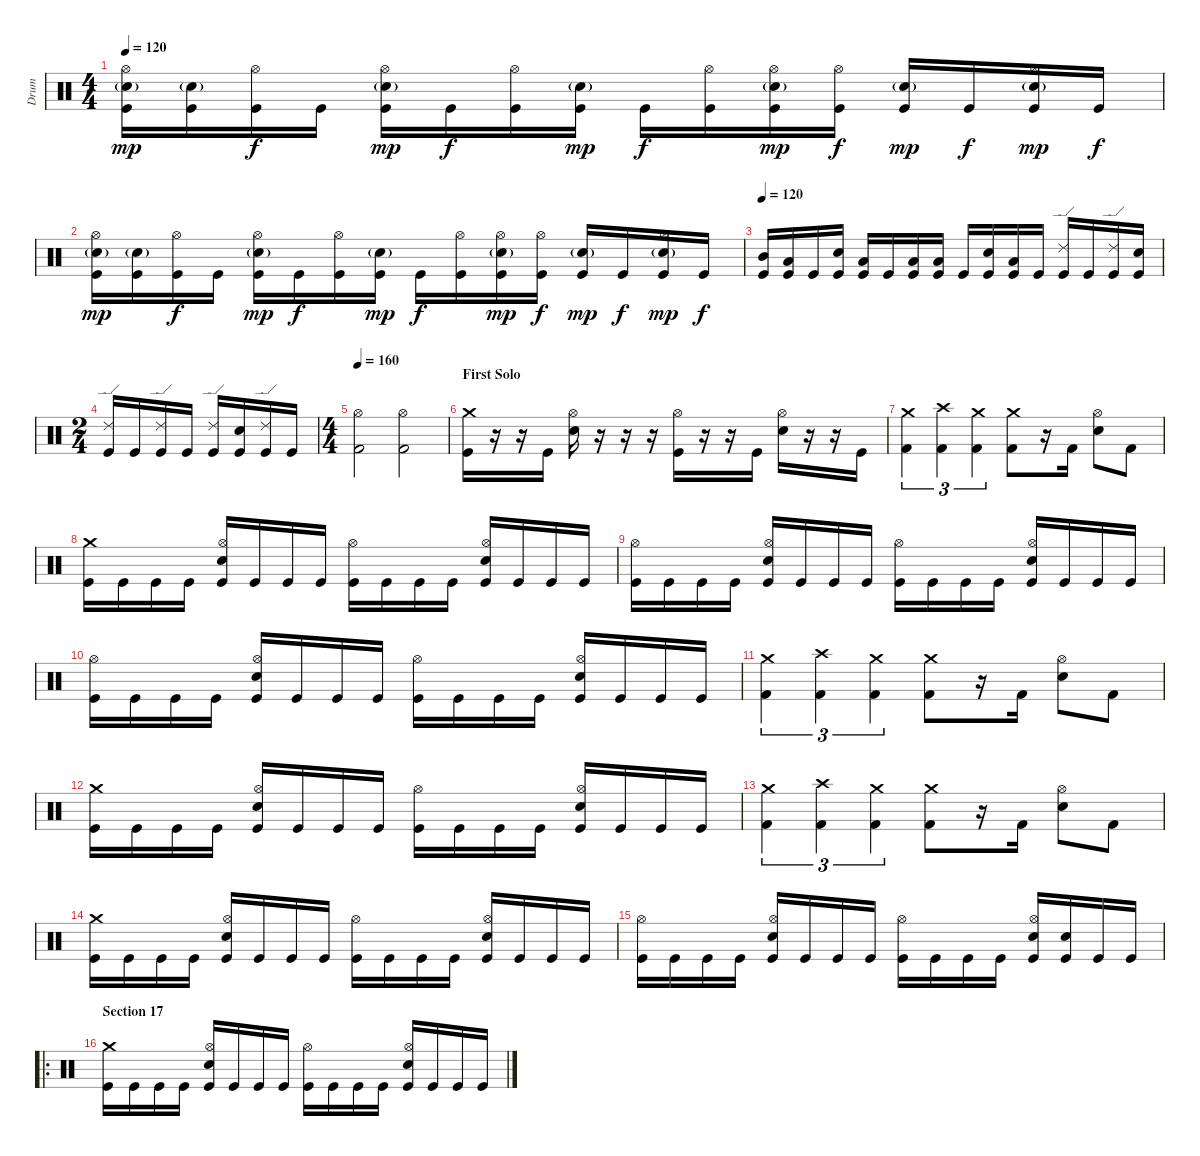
\track ("Drum" "Drum") {instrument percussion}
\staff {score}
\articulation defaults
\ts (4 4)
\tempo 120
\clef neutral
\ks c
("Snare (hit) 2"{g} "Hi-Hat (open)" "Kick (hit)").16{dy mp} ("Snare (hit) 2"{g} "Kick (hit)").16 ("Hi-Hat (open)" "Kick (hit)").16{dy f} "Kick (hit)".16 ("Snare (hit) 2"{g} "Hi-Hat (open)" "Kick (hit)").16{dy mp} "Kick (hit)".16{dy f} ("Hi-Hat (open)" "Kick (hit)").16 ("Snare (hit) 2"{g} "Kick (hit)").16{dy mp} "Kick (hit)".16{dy f} ("Hi-Hat (open)" "Kick (hit)").16 ("Snare (hit) 2"{g} "Hi-Hat (open)" "Kick (hit)").16{dy mp} ("Hi-Hat (open)" "Kick (hit)").16{dy f} ("Snare (hit) 2"{g} "Kick (hit)").16{dy mp} "Kick (hit)".16{dy f} ("Snare (hit) 2"{g} "Hi-Hat (open)" "Kick (hit)").16{dy mp} "Kick (hit)".16{dy f} |
("Snare (hit) 2"{g} "Hi-Hat (open)" "Kick (hit)").16{dy mp} ("Snare (hit) 2"{g} "Kick (hit)").16 ("Hi-Hat (open)" "Kick (hit)").16{dy f} "Kick (hit)".16 ("Snare (hit) 2"{g} "Hi-Hat (open)" "Kick (hit)").16{dy mp} "Kick (hit)".16{dy f} ("Hi-Hat (open)" "Kick (hit)").16 ("Snare (hit) 2"{g} "Kick (hit)").16{dy mp} "Kick (hit)".16{dy f} ("Hi-Hat (open)" "Kick (hit)").16 ("Snare (hit) 2"{g} "Hi-Hat (open)" "Kick (hit)").16{dy mp} ("Hi-Hat (open)" "Kick (hit)").16{dy f} ("Snare (hit) 2"{g} "Kick (hit)").16{dy mp} "Kick (hit)".16{dy f} ("Snare (hit) 2"{g} "Hi-Hat (open)" "Kick (hit)").16{dy mp} "Kick (hit)".16{dy f} |
\tempo 120
("Mid Tom (hit)" "Kick (hit)").16 ("Low Tom (hit)" "Kick (hit)").16 "Kick (hit)".16 ("Snare (hit) 2" "Kick (hit)").16 ("Low Floor Tom (hit)" "Kick (hit)").16 "Kick (hit)".16 ("Low Tom (hit)" "Kick (hit)").16 ("Low Tom (hit)" "Kick (hit)").16 "Kick (hit)".16 ("Snare (hit) 2" "Kick (hit)").16 ("Low Floor Tom (hit)" "Kick (hit)").16 "Kick (hit)".16 ("Ride (edge) 2" "Kick (hit)").16 "Kick (hit)".16 ("Ride (edge) 2" "Kick (hit)").16 ("Snare (hit) 2" "Kick (hit)").16 |
\ts (2 4)
("Ride (edge) 2" "Kick (hit)").16 "Kick (hit)".16 ("Ride (edge) 2" "Kick (hit)").16 "Kick (hit)".16 ("Ride (edge) 2" "Kick (hit)").16 ("Snare (hit) 2" "Kick (hit)").16 ("Ride (edge) 2" "Kick (hit)").16 "Kick (hit)".16 |
\ts (4 4)
\tempo 160
("Hi-Hat (open)" "Kick (hit) 2").2 ("Hi-Hat (open)" "Kick (hit) 2").2 |
\section ("" "First Solo")
("Crash medium (hit)" "Kick (hit)").16 r.16 r.16 "Kick (hit)".16 ("Snare (hit) 2" "Hi-Hat (open)").16 r.16 r.16 r.16 ("Hi-Hat (open)" "Kick (hit)").16 r.16 r.16 "Kick (hit)".16 ("Snare (hit) 2" "Hi-Hat (open)").16 r.16 r.16 "Kick (hit)".16 |
("Crash medium (hit)" "Kick (hit) 2").4{tu (3 2)} ("Crash high (hit)" "Kick (hit) 2").4{tu (3 2)} ("Crash medium (hit)" "Kick (hit) 2").4{tu (3 2)} ("Crash medium (hit)" "Kick (hit) 2").8 r.16 "Kick (hit) 2".16 ("Snare (hit) 2" "Hi-Hat (open)").8 "Kick (hit) 2".8 |
("Crash medium (hit)" "Kick (hit)").16 "Kick (hit)".16 "Kick (hit)".16 "Kick (hit)".16 ("Snare (hit) 2" "Hi-Hat (open)" "Kick (hit)").16 "Kick (hit)".16 "Kick (hit)".16 "Kick (hit)".16 ("Hi-Hat (open)" "Kick (hit)").16 "Kick (hit)".16 "Kick (hit)".16 "Kick (hit)".16 ("Snare (hit) 2" "Hi-Hat (open)" "Kick (hit)").16 "Kick (hit)".16 "Kick (hit)".16 "Kick (hit)".16 |
("Hi-Hat (open)" "Kick (hit)").16 "Kick (hit)".16 "Kick (hit)".16 "Kick (hit)".16 ("Snare (hit) 2" "Hi-Hat (open)" "Kick (hit)").16 "Kick (hit)".16 "Kick (hit)".16 "Kick (hit)".16 ("Hi-Hat (open)" "Kick (hit)").16 "Kick (hit)".16 "Kick (hit)".16 "Kick (hit)".16 ("Snare (hit) 2" "Hi-Hat (open)" "Kick (hit)").16 "Kick (hit)".16 "Kick (hit)".16 "Kick (hit)".16 |
("Hi-Hat (open)" "Kick (hit)").16 "Kick (hit)".16 "Kick (hit)".16 "Kick (hit)".16 ("Snare (hit) 2" "Hi-Hat (open)" "Kick (hit)").16 "Kick (hit)".16 "Kick (hit)".16 "Kick (hit)".16 ("Hi-Hat (open)" "Kick (hit)").16 "Kick (hit)".16 "Kick (hit)".16 "Kick (hit)".16 ("Snare (hit) 2" "Hi-Hat (open)" "Kick (hit)").16 "Kick (hit)".16 "Kick (hit)".16 "Kick (hit)".16 |
("Crash medium (hit)" "Kick (hit) 2").4{tu (3 2)} ("Crash high (hit)" "Kick (hit) 2").4{tu (3 2)} ("Crash medium (hit)" "Kick (hit) 2").4{tu (3 2)} ("Crash medium (hit)" "Kick (hit) 2").8 r.16 "Kick (hit) 2".16 ("Snare (hit) 2" "Hi-Hat (open)").8 "Kick (hit) 2".8 |
("Crash medium (hit)" "Kick (hit)").16 "Kick (hit)".16 "Kick (hit)".16 "Kick (hit)".16 ("Snare (hit) 2" "Hi-Hat (open)" "Kick (hit)").16 "Kick (hit)".16 "Kick (hit)".16 "Kick (hit)".16 ("Hi-Hat (open)" "Kick (hit)").16 "Kick (hit)".16 "Kick (hit)".16 "Kick (hit)".16 ("Snare (hit) 2" "Hi-Hat (open)" "Kick (hit)").16 "Kick (hit)".16 "Kick (hit)".16 "Kick (hit)".16 |
("Crash medium (hit)" "Kick (hit) 2").4{tu (3 2)} ("Crash high (hit)" "Kick (hit) 2").4{tu (3 2)} ("Crash medium (hit)" "Kick (hit) 2").4{tu (3 2)} ("Crash medium (hit)" "Kick (hit) 2").8 r.16 "Kick (hit) 2".16 ("Snare (hit) 2" "Hi-Hat (open)").8 "Kick (hit) 2".8 |
("Crash medium (hit)" "Kick (hit)").16 "Kick (hit)".16 "Kick (hit)".16 "Kick (hit)".16 ("Snare (hit) 2" "Hi-Hat (open)" "Kick (hit)").16 "Kick (hit)".16 "Kick (hit)".16 "Kick (hit)".16 ("Hi-Hat (open)" "Kick (hit)").16 "Kick (hit)".16 "Kick (hit)".16 "Kick (hit)".16 ("Snare (hit) 2" "Hi-Hat (open)" "Kick (hit)").16 "Kick (hit)".16 "Kick (hit)".16 "Kick (hit)".16 |
("Hi-Hat (open)" "Kick (hit)").16 "Kick (hit)".16 "Kick (hit)".16 "Kick (hit)".16 ("Snare (hit) 2" "Hi-Hat (open)" "Kick (hit)").16 "Kick (hit)".16 "Kick (hit)".16 "Kick (hit)".16 ("Hi-Hat (open)" "Kick (hit)").16 "Kick (hit)".16 "Kick (hit)".16 "Kick (hit)".16 ("Snare (hit) 2" "Hi-Hat (open)" "Kick (hit)").16 ("Snare (hit) 2" "Kick (hit)").16 "Kick (hit)".16 "Kick (hit)".16 |
\ro
\section ("" "Section 17")
("Crash medium (hit)" "Kick (hit)").16 "Kick (hit)".16 "Kick (hit)".16 "Kick (hit)".16 ("Snare (hit) 2" "Hi-Hat (open)" "Kick (hit)").16 "Kick (hit)".16 "Kick (hit)".16 "Kick (hit)".16 ("Hi-Hat (open)" "Kick (hit)").16 "Kick (hit)".16 "Kick (hit)".16 "Kick (hit)".16 ("Snare (hit) 2" "Hi-Hat (open)" "Kick (hit)").16 "Kick (hit)".16 "Kick (hit)".16 "Kick (hit)".16
